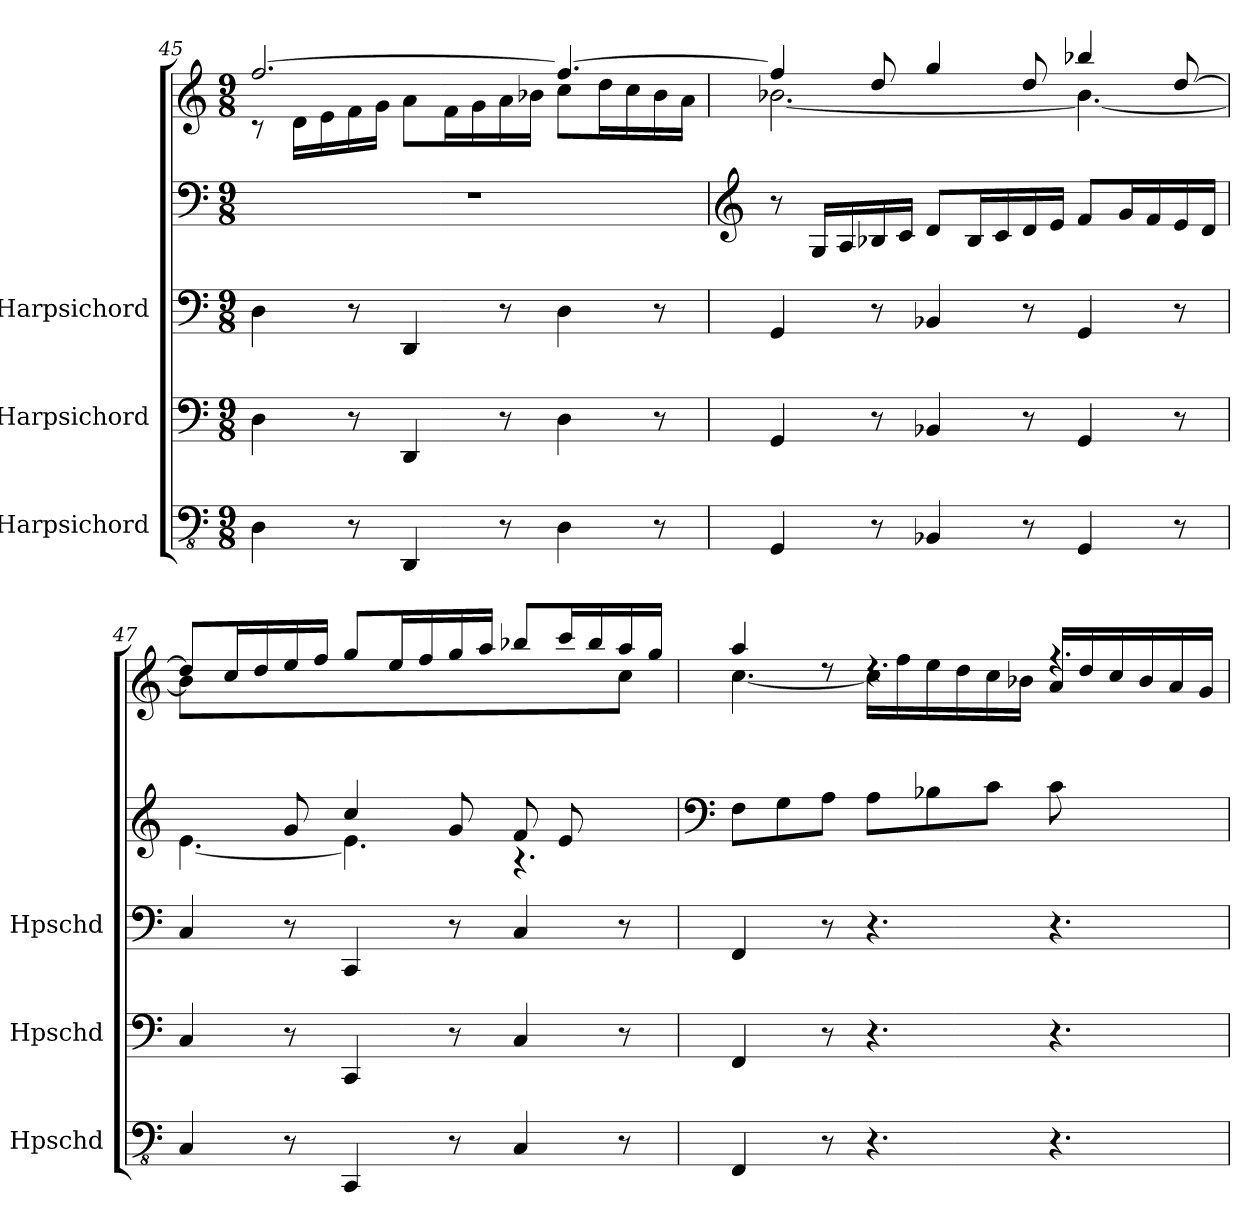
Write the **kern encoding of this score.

**kern	**kern	**kern	**kern	**kern
*part3	*part2	*part1	*part1	*part1
*staff5	*staff4	*staff3	*staff2	*staff1
*I"Harpsichord	*I"Harpsichord	*I"Harpsichord	*	*
*I'Hpschd	*I'Hpschd	*I'Hpschd	*	*
!!LO:PB:g=z
*clefFv4	*clefF4	*clefF4	*clefF4	*clefG2
*k[]	*k[]	*k[]	*k[]	*k[]
*M9/8	*M9/8	*M9/8	*M9/8	*M9/8
=45	=45	=45	=45	=45
*	*	*	*	*^
4DD\	4D\	4D\	8%9r	[2.ff/	8r
.	.	.	.	.	16d\LL
.	.	.	.	.	16e\
8r	8r	8r	.	.	16f\
.	.	.	.	.	16g\JJ
4DDD/	4DD/	4DD/	.	.	8a\L
.	.	.	.	.	16f\L
.	.	.	.	.	16g\
8r	8r	8r	.	.	16a\
.	.	.	.	.	16b-X\JJ
4DD\	4D\	4D\	.	4.ff/_	8cc\L
.	.	.	.	.	16dd\L
.	.	.	.	.	16cc\
8r	8r	8r	.	.	16b-\
.	.	.	.	.	16a\JJ
=46	=46	=46	=46	=46	=46
*	*	*	*clefG2	*	*
4GGG/	4GG/	4GG/	8r	4ff/]	[2.b-X\
.	.	.	16G/LL	.	.
.	.	.	16A/	.	.
8r	8r	8r	16B-X/	8dd/	.
.	.	.	16c/JJ	.	.
4BBB-X/	4BB-X/	4BB-X/	8d/L	4gg/	.
.	.	.	16B-/L	.	.
.	.	.	16c/	.	.
8r	8r	8r	16d/	8dd/	.
.	.	.	16e/JJ	.	.
4GGG/	4GG/	4GG/	8f/L	4bb-X/	4.b-\_
.	.	.	16g/L	.	.
.	.	.	16f/	.	.
8r	8r	8r	16e/	[8dd/	.
.	.	.	16d/JJ	.	.
=47	=47	=47	=47	=47	=47
*	*	*	*^	*	*
4CC/	4C/	4C/	4ryy	[4.e\	8dd/L]	4b-\]
.	.	.	.	.	16cc/L	.
.	.	.	.	.	16dd/	.
8r	8r	8r	8g/	.	16ee/	2.ryy
.	.	.	.	.	16ff/JJ	.
4CCC/	4CC/	4CC/	4cc/	4.e\]	8gg/L	.
.	.	.	.	.	16ee/L	.
.	.	.	.	.	16ff/	.
8r	8r	8r	8g/	.	16gg/	.
.	.	.	.	.	16aa/JJ	.
4CC/	4C/	4C/	8f/L	4.rA	8bb-X/L	.
.	.	.	8e/	.	16ccc/L	.
.	.	.	.	.	16bb-/	.
8r	8r	8r	8ryy	.	16aa/	8cc\J
.	.	.	.	.	16gg/JJ	.
*	*	*	*v	*v	*	*
*	*	*	*	*v	*v
!!LO:LB:g=z
=48	=48	=48	=48	=48
*	*	*	*clefF4	*
*	*	*	*	*^
*	*	*	*	*	*^
4FFF/	4FF/	4FF/	8F\L	4aa/	[4.cc\	2..ryy
.	.	.	8G\	.	.	.
8r	8r	8r	8A\J	8rdd	.	.
4.r	4.r	4.r	8A\L	4.rdd	16cc\LL]	.
.	.	.	.	.	16ff\	.
.	.	.	8B-X\	.	16ee\	.
.	.	.	.	.	16dd\	.
.	.	.	8c\J	.	16cc\	.
.	.	.	.	.	16b-X\JJ	.
4.r	4.r	4.r	8c\L	4.rff	16a/LL	.
.	.	.	.	.	16dd/	.
.	.	.	4ryy	.	16cc/	8d\
.	.	.	.	.	16b-/	.
.	.	.	.	.	16a/	8e\J
.	.	.	.	.	16g/JJ	.
*	*	*	*	*v	*v	*v
=	=	=	=	=
*-	*-	*-	*-	*-
